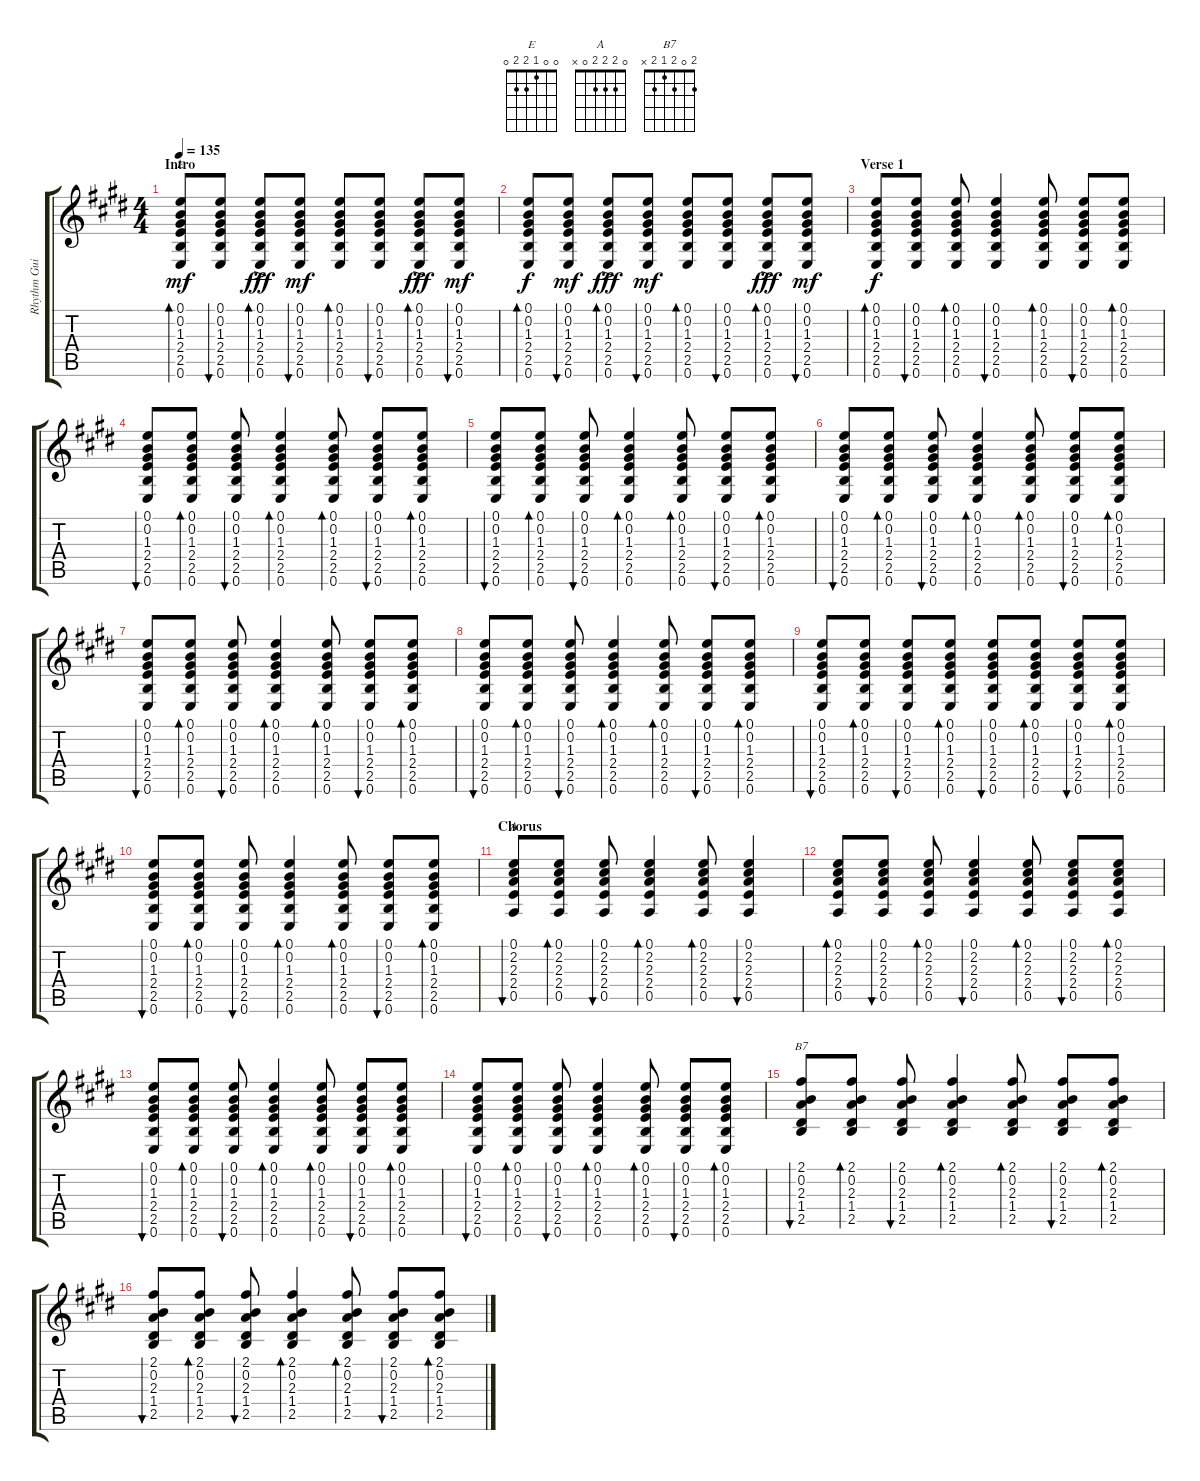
\track ("Rhythm Guitar" "Rhythm Gui") {instrument acousticguitarsteel}
\staff {score tabs}
\tuning (E4 B3 G3 D3 A2 E2) {hide}
\chord ("E" 0 0 1 2 2 0)
\chord ("A" 0 2 2 2 0 x)
\chord ("B7" 2 0 2 1 2 x)
\ts (4 4)
\section ("" "Intro")
\tempo 135
\clef g2
\ks e
(0.1 0.2 1.3 2.4 2.5 0.6).8{bd 30 ch "E" dy mf instrument acousticguitarsteel} (0.1 0.2 1.3 2.4 2.5 0.6).8{bu 30} (0.1{ac} 0.2{ac} 1.3{ac} 2.4{ac} 2.5{ac} 0.6{ac}).8{bd 30 dy fff} (0.1 0.2 1.3 2.4 2.5 0.6).8{bu 30 dy mf} (0.1 0.2 1.3 2.4 2.5 0.6).8{bd 30} (0.1 0.2 1.3 2.4 2.5 0.6).8{bu 30} (0.1{ac} 0.2{ac} 1.3{ac} 2.4{ac} 2.5{ac} 0.6{ac}).8{bd 30 dy fff} (0.1 0.2 1.3 2.4 2.5 0.6).8{bu 30 dy mf} |
(0.1 0.2 1.3 2.4 2.5 0.6).8{bd 30 dy f} (0.1 0.2 1.3 2.4 2.5 0.6).8{bu 30 dy mf} (0.1{ac} 0.2{ac} 1.3{ac} 2.4{ac} 2.5{ac} 0.6{ac}).8{bd 30 dy fff} (0.1 0.2 1.3 2.4 2.5 0.6).8{bu 30 dy mf} (0.1 0.2 1.3 2.4 2.5 0.6).8{bd 30} (0.1 0.2 1.3 2.4 2.5 0.6).8{bu 30} (0.1{ac} 0.2{ac} 1.3{ac} 2.4{ac} 2.5{ac} 0.6{ac}).8{bd 30 dy fff} (0.1 0.2 1.3 2.4 2.5 0.6).8{bu 30 dy mf} |
\section ("" "Verse 1")
(0.1 0.2 1.3 2.4 2.5 0.6).8{bd 30 dy f} (0.1 0.2 1.3 2.4 2.5 0.6).8{bu 30} (0.1 0.2 1.3 2.4 2.5 0.6).8{bd 30} (0.1 0.2 1.3 2.4 2.5 0.6).4{bu 30} (0.1 0.2 1.3 2.4 2.5 0.6).8{bd 30} (0.1 0.2 1.3 2.4 2.5 0.6).8{bu 30} (0.1 0.2 1.3 2.4 2.5 0.6).8{bd 30} |
(0.1 0.2 1.3 2.4 2.5 0.6).8{bu 30} (0.1 0.2 1.3 2.4 2.5 0.6).8{bd 30} (0.1 0.2 1.3 2.4 2.5 0.6).8{bu 30} (0.1 0.2 1.3 2.4 2.5 0.6).4{bd 30} (0.1 0.2 1.3 2.4 2.5 0.6).8{bd 30} (0.1 0.2 1.3 2.4 2.5 0.6).8{bu 30} (0.1 0.2 1.3 2.4 2.5 0.6).8{bd 30} |
(0.1 0.2 1.3 2.4 2.5 0.6).8{bu 30} (0.1 0.2 1.3 2.4 2.5 0.6).8{bd 30} (0.1 0.2 1.3 2.4 2.5 0.6).8{bu 30} (0.1 0.2 1.3 2.4 2.5 0.6).4{bd 30} (0.1 0.2 1.3 2.4 2.5 0.6).8{bd 30} (0.1 0.2 1.3 2.4 2.5 0.6).8{bu 30} (0.1 0.2 1.3 2.4 2.5 0.6).8{bd 30} |
(0.1 0.2 1.3 2.4 2.5 0.6).8{bu 30} (0.1 0.2 1.3 2.4 2.5 0.6).8{bd 30} (0.1 0.2 1.3 2.4 2.5 0.6).8{bu 30} (0.1 0.2 1.3 2.4 2.5 0.6).4{bd 30} (0.1 0.2 1.3 2.4 2.5 0.6).8{bd 30} (0.1 0.2 1.3 2.4 2.5 0.6).8{bu 30} (0.1 0.2 1.3 2.4 2.5 0.6).8{bd 30} |
(0.1 0.2 1.3 2.4 2.5 0.6).8{bu 30} (0.1 0.2 1.3 2.4 2.5 0.6).8{bd 30} (0.1 0.2 1.3 2.4 2.5 0.6).8{bu 30} (0.1 0.2 1.3 2.4 2.5 0.6).4{bd 30} (0.1 0.2 1.3 2.4 2.5 0.6).8{bd 30} (0.1 0.2 1.3 2.4 2.5 0.6).8{bu 30} (0.1 0.2 1.3 2.4 2.5 0.6).8{bd 30} |
(0.1 0.2 1.3 2.4 2.5 0.6).8{bu 30} (0.1 0.2 1.3 2.4 2.5 0.6).8{bd 30} (0.1 0.2 1.3 2.4 2.5 0.6).8{bu 30} (0.1 0.2 1.3 2.4 2.5 0.6).4{bd 30} (0.1 0.2 1.3 2.4 2.5 0.6).8{bd 30} (0.1 0.2 1.3 2.4 2.5 0.6).8{bu 30} (0.1 0.2 1.3 2.4 2.5 0.6).8{bd 30} |
(0.1 0.2 1.3 2.4 2.5 0.6).8{bu 30} (0.1 0.2 1.3 2.4 2.5 0.6).8{bd 30} (0.1 0.2 1.3 2.4 2.5 0.6).8{bu 30} (0.1 0.2 1.3 2.4 2.5 0.6).8{bd 30} (0.1 0.2 1.3 2.4 2.5 0.6).8{bu 30} (0.1 0.2 1.3 2.4 2.5 0.6).8{bd 30} (0.1 0.2 1.3 2.4 2.5 0.6).8{bu 30} (0.1 0.2 1.3 2.4 2.5 0.6).8{bd 30} |
(0.1 0.2 1.3 2.4 2.5 0.6).8{bu 30} (0.1 0.2 1.3 2.4 2.5 0.6).8{bd 30} (0.1 0.2 1.3 2.4 2.5 0.6).8{bu 30} (0.1 0.2 1.3 2.4 2.5 0.6).4{bd 30} (0.1 0.2 1.3 2.4 2.5 0.6).8{bd 30} (0.1 0.2 1.3 2.4 2.5 0.6).8{bu 30} (0.1 0.2 1.3 2.4 2.5 0.6).8{bd 30} |
\section ("" "Chorus")
(0.1 2.2 2.3 2.4 0.5).8{bu 30 ch "A"} (0.1 2.2 2.3 2.4 0.5).8{bd 30} (0.1 2.2 2.3 2.4 0.5).8{bu 30} (0.1 2.2 2.3 2.4 0.5).4{bd 30} (0.1 2.2 2.3 2.4 0.5).8{bd 30} (0.1 2.2 2.3 2.4 0.5).4{bu 30} |
(0.1 2.2 2.3 2.4 0.5).8{bd 30} (0.1 2.2 2.3 2.4 0.5).8{bu 30} (0.1 2.2 2.3 2.4 0.5).8{bd 30} (0.1 2.2 2.3 2.4 0.5).4{bu 30} (0.1 2.2 2.3 2.4 0.5).8{bd 30} (0.1 2.2 2.3 2.4 0.5).8{bu 30} (0.1 2.2 2.3 2.4 0.5).8{bd 30} |
(0.1 0.2 1.3 2.4 2.5 0.6).8{bu 30} (0.1 0.2 1.3 2.4 2.5 0.6).8{bd 30} (0.1 0.2 1.3 2.4 2.5 0.6).8{bu 30} (0.1 0.2 1.3 2.4 2.5 0.6).4{bd 30} (0.1 0.2 1.3 2.4 2.5 0.6).8{bd 30} (0.1 0.2 1.3 2.4 2.5 0.6).8{bu 30} (0.1 0.2 1.3 2.4 2.5 0.6).8{bd 30} |
(0.1 0.2 1.3 2.4 2.5 0.6).8{bu 30} (0.1 0.2 1.3 2.4 2.5 0.6).8{bd 30} (0.1 0.2 1.3 2.4 2.5 0.6).8{bu 30} (0.1 0.2 1.3 2.4 2.5 0.6).4{bd 30} (0.1 0.2 1.3 2.4 2.5 0.6).8{bd 30} (0.1 0.2 1.3 2.4 2.5 0.6).8{bu 30} (0.1 0.2 1.3 2.4 2.5 0.6).8{bd 30} |
(2.1 0.2 2.3 1.4 2.5).8{bu 30 ch "B7"} (2.1 0.2 2.3 1.4 2.5).8{bd 30} (2.1 0.2 2.3 1.4 2.5).8{bu 30} (2.1 0.2 2.3 1.4 2.5).4{bd 30} (2.1 0.2 2.3 1.4 2.5).8{bd 30} (2.1 0.2 2.3 1.4 2.5).8{bu 30} (2.1 0.2 2.3 1.4 2.5).8{bd 30} |
(2.1 0.2 2.3 1.4 2.5).8{bu 30} (2.1 0.2 2.3 1.4 2.5).8{bd 30} (2.1 0.2 2.3 1.4 2.5).8{bu 30} (2.1 0.2 2.3 1.4 2.5).4{bd 30} (2.1 0.2 2.3 1.4 2.5).8{bd 30} (2.1 0.2 2.3 1.4 2.5).8{bu 30} (2.1 0.2 2.3 1.4 2.5).8{bd 30}
